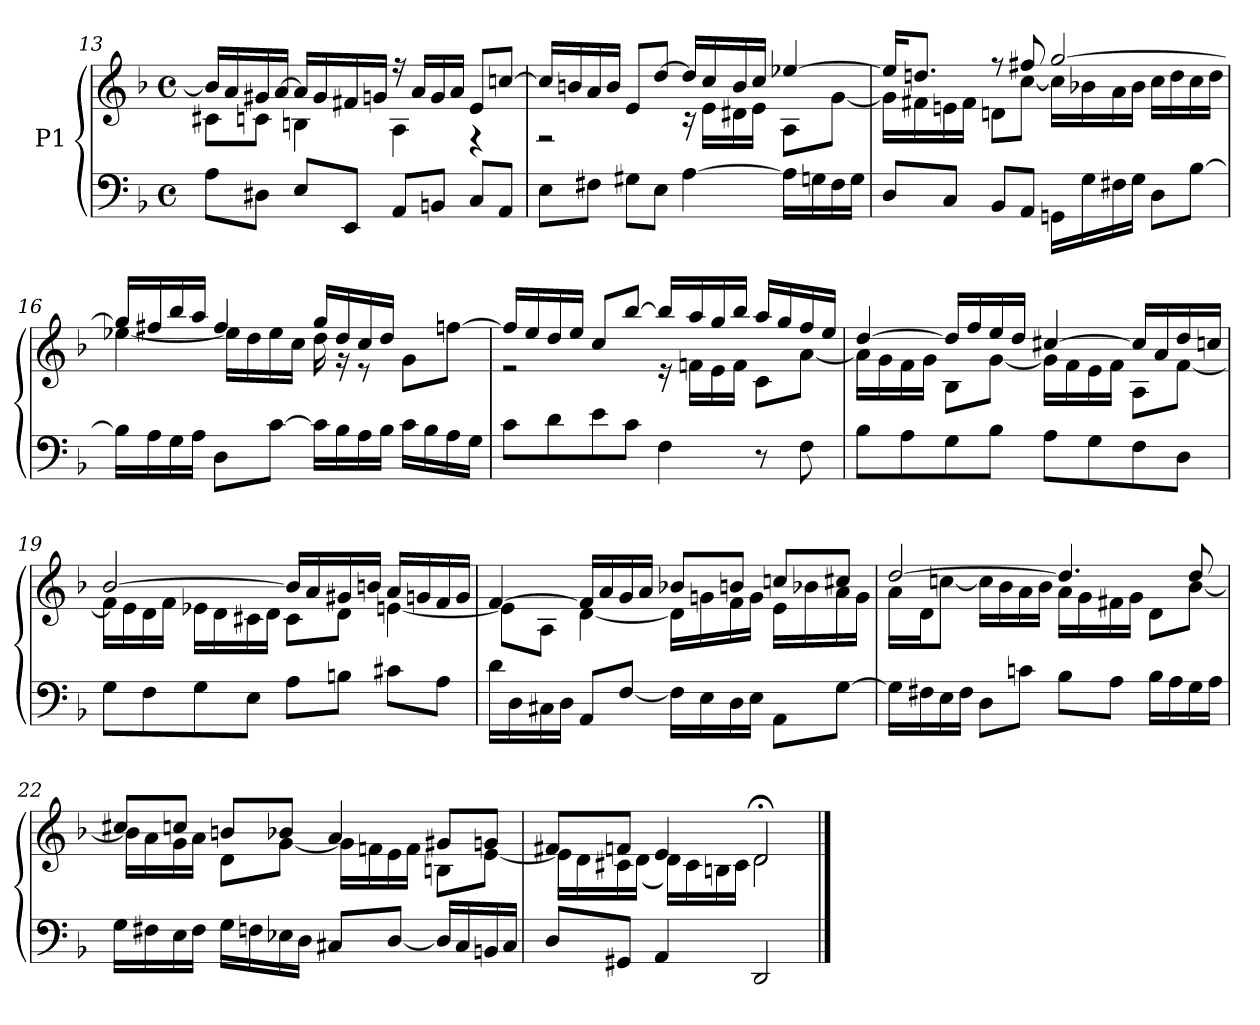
**kern	**kern
*part1	*part1
*staff2	*staff1
*I"P1	*
!!LO:LB:g=z
*clefF4	*clefG2
*k[b-]	*k[b-]
*F:	*F:
*M4/4	*M4/4
*met(c)	*met(c)
=13	=13
*	*^
8Ai\L	16bi/LL]	8c#Xi\L
.	16ai/	.
8D#Xi\J	16g#Xi/	8cni\J
.	[16ai/JJ	.
8Ei/L	16ai/LL]	4Bni\
.	16g#i/	.
8EEi/J	16f#Xi/	.
.	16gni/JJ	.
8AAi/L	16r	4Ai\
.	16ai/LL	.
8BBni/J	16gi/	.
.	16ai/JJ	.
8Ci/L	8ei/L	4r
8AAi/J	[8ccni/J	.
=14	=14	=14
8Ei\L	16cci/LL]	2r
.	16bni/	.
8F#Xi\J	16ai/	.
.	16bi/JJ	.
8G#Xi\L	8ei/L	.
8Ei\J	[8ddi/J	.
[4Ai\	16ddi/LL]	16r
.	16cci/	16ei\LL
.	16bi/	16d#Xi\
.	16cci/JJ	16ei\JJ
16Ai\LL]	[4ee-Xi/	8Ai\L
16Gni\	.	.
16F#i\	.	[8gi\J
16Gi\JJ	.	.
!!LO:LB:g=z	!!
=15	=15	=15
8Di/L	16ee-i/KL]	16gi\LL]
.	8.ddni/J	16f#Xi\
8Ci/J	.	16eni\
.	.	16f#i\JJ
8BB-i/L	8r	8dni\L
8AAi/J	8ff#Xi/	[8cci\J
16GGni\LL	[2ggi/	16cci\LL]
16Gi\	.	16b-Xi\
16F#Xi\	.	16ai\
16Gi\JJ	.	16b-i\JJ
8Di\L	.	16cci\LL
.	.	16ddi\
[8B-i\J	.	16cci\
.	.	16ddi\JJ
=16	=16	=16
16B-i\LL]	16ggi/LL]	[4ee-Xi\
16Ai\	16ff#Xi/	.
16Gi\	16bb-i/	.
16Ai\JJ	16aai/JJ	.
8Di\L	4ff#i/	16ee-i\LL]
.	.	16ddi\
[8ci\J	.	16ee-i\
.	.	16cci\JJ
16ci\LL]	16ggi/LL	16ddi\
16B-i\	16ddi/	16r
16Ai\	16cci/	8r
16B-i\JJ	16ddi/JJ	.
16ci\LL	8gi\L	4ryy
16B-i\	.	.
16Ai\	[8ffni\J	.
16Gi\JJ	.	.
!!LO:LB:g=z	!!
=17	=17	=17
8ci\L	16ffi/LL]	2r
.	16eei/	.
8di\	16ddi/	.
.	16eei/JJ	.
8ei\	8cci/L	.
8ci\J	[8bb-i/J	.
4Fi\	16bb-i/LL]	16r
.	16aai/	16fni\LL
.	16ggi/	16ei\
.	16bb-i/JJ	16fi\JJ
8r	16aai/LL	8ci\L
.	16ggi/	.
8Fi\	16ffi/	[8ai\J
.	16eei/JJ	.
=18	=18	=18
8B-i\L	[4ddi/	16ai\LL]
.	.	16gi\
8Ai\	.	16fi\
.	.	16gi\JJ
8Gi\	16ddi/LL]	8B-i\L
.	16ffi/	.
8B-i\J	16eei/	[8gi\J
.	16ddi/JJ	.
8Ai\L	[4cc#Xi/	16gi\LL]
.	.	16fi\
8Gi\	.	16ei\
.	.	16fi\JJ
8Fi\	16cc#i/LL]	8Ai\L
.	16ai/	.
8Di\J	16ddi/	[8fi\J
.	16ccni/JJ	.
!!LO:LB:g=z	!!
=19	=19	=19
8Gi\L	[2b-i/	16fi\LL]
.	.	16ei\
8Fi\	.	16di\
.	.	16fi\JJ
8Gi\	.	16e-Xi\LL
.	.	16di\
8Ei\J	.	16c#Xi\
.	.	16di\JJ
8Ai\L	16b-i/LL]	8c#i\L
.	16ai/	.
8Bni\J	16g#Xi/	8di\J
.	16bni/JJ	.
8c#Xi\L	16ai/LL	[4eni\
.	16gni/	.
8Ai\J	16fi/	.
.	16gi/JJ	.
=20	=20	=20
16di\LL	[4fi/	8ei\L]
16Di\	.	.
16C#Xi\	.	8Ai\J
16Di\JJ	.	.
8AAi/L	16fi/LL]	[4di\
.	16ai/	.
[8Fi/J	16gi/	.
.	16ai/JJ	.
16Fi\LL]	8b-Xi/L	16di\LL]
16Ei\	.	16gni\
16Di\	8bni/J	16fi\
16Ei\JJ	.	16gi\JJ
8AAi\L	8ccni/L	16ei\LL
.	.	16b-Xi\
[8Gi\J	8cc#Xi/J	16ai\
.	.	16gi\JJ
!!LO:PB:g=z	!!
=21	=21	=21
16Gi\LL]	[2ddi/	16ai\LL
16F#Xi\	.	16di\J
16Ei\	.	[8ccni\J
16F#i\JJ	.	.
8Di\L	.	16cci\LL]
.	.	16b-i\
8cni\J	.	16ai\
.	.	16b-i\JJ
8B-i\L	4.ddi/]	16ai\LL
.	.	16gi\
8Ai\J	.	16f#Xi\
.	.	16gi\JJ
16B-i\LL	.	8di\L
16Ai\	.	.
16Gi\	8ddi/	[8b-i\J
16Ai\JJ	.	.
=22	=22	=22
16Gi\LL	8cc#Xi/L	16b-i\LL]
16F#Xi\	.	16ai\
16Ei\	8ccni/J	16gi\
16F#i\JJ	.	16ai\JJ
16Gi\LL	8bni/L	8di\L
16Fni\	.	.
16E-Xi\	8b-Xi/J	[8gi\J
16Di\JJ	.	.
8C#Xi/L	4ai/	16gi\LL]
.	.	16fni\
[8Di/J	.	16ei\
.	.	16fi\JJ
16Di/LL]	8g#Xi/L	8Bni\L
16C#i/	.	.
16BBni/	8gni/J	[8ei\J
16C#i/JJ	.	.
=23	=23	=23
8Di/L	8f#Xi/L	16ei\LL]
.	.	16di\
8GG#Xi/J	8fni/J	16c#Xi\
.	.	(16di\JJ
4AAi/	4ei/	16di\LL)
.	.	16c#i\
.	.	16Bni\
.	.	16c#i\JJ
2DDi/	2d;i/	2di\
*	*v	*v
==	==
*-	*-
